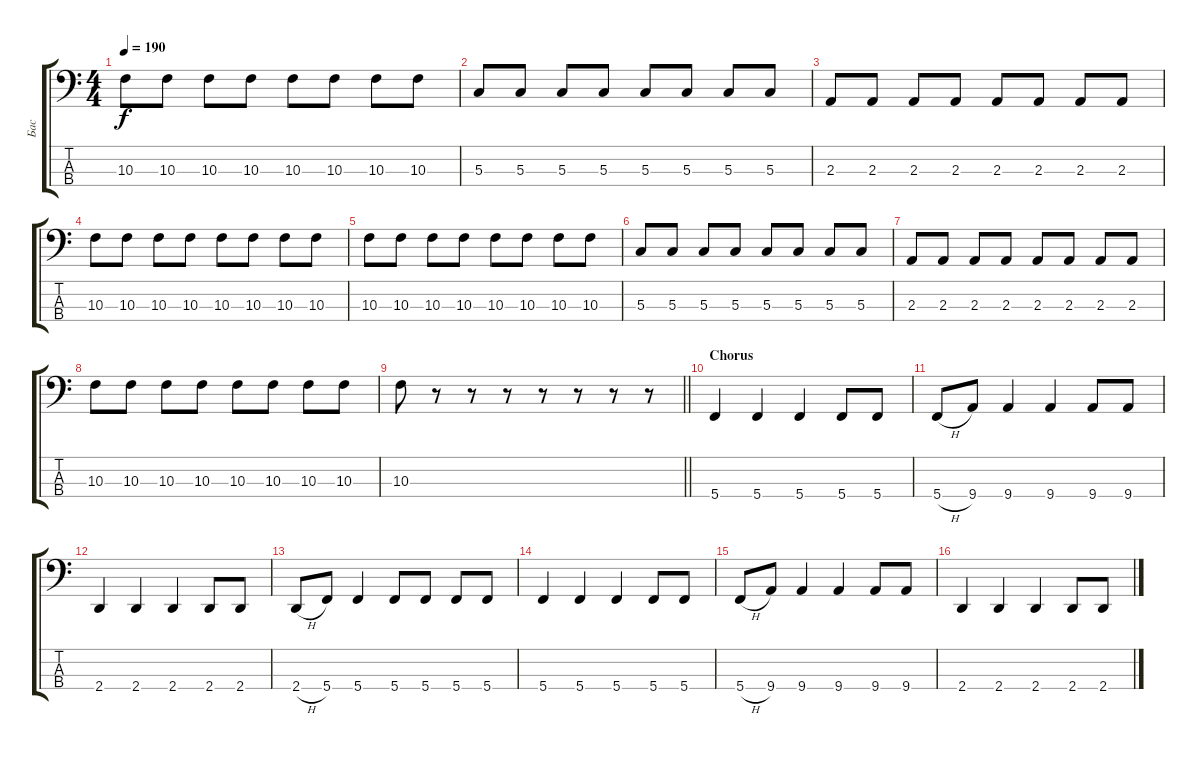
\track ("Бас" "Бас") {instrument electricbassfinger}
\staff {score tabs}
\tuning (F2 C2 G1 C1) {hide}
\ts (4 4)
\tempo 190
\clef f4
\ks c
10.3.8{dy f} 10.3.8 10.3.8 10.3.8 10.3.8 10.3.8 10.3.8 10.3.8 |
5.3.8 5.3.8 5.3.8 5.3.8 5.3.8 5.3.8 5.3.8 5.3.8 |
2.3.8 2.3.8 2.3.8 2.3.8 2.3.8 2.3.8 2.3.8 2.3.8 |
10.3.8 10.3.8 10.3.8 10.3.8 10.3.8 10.3.8 10.3.8 10.3.8 |
10.3.8 10.3.8 10.3.8 10.3.8 10.3.8 10.3.8 10.3.8 10.3.8 |
5.3.8 5.3.8 5.3.8 5.3.8 5.3.8 5.3.8 5.3.8 5.3.8 |
2.3.8 2.3.8 2.3.8 2.3.8 2.3.8 2.3.8 2.3.8 2.3.8 |
10.3.8 10.3.8 10.3.8 10.3.8 10.3.8 10.3.8 10.3.8 10.3.8 |
\barLineRight lightlight
10.3.8 r.8 r.8 r.8 r.8 r.8 r.8 r.8 |
\section ("" "Chorus")
5.4.4 5.4.4 5.4.4 5.4.8 5.4.8 |
5.4{h}.8 9.4.8 9.4.4 9.4.4 9.4.8 9.4.8 |
2.4.4 2.4.4 2.4.4 2.4.8 2.4.8 |
2.4{h}.8 5.4.8 5.4.4 5.4.8 5.4.8 5.4.8 5.4.8 |
5.4.4 5.4.4 5.4.4 5.4.8 5.4.8 |
5.4{h}.8 9.4.8 9.4.4 9.4.4 9.4.8 9.4.8 |
2.4.4 2.4.4 2.4.4 2.4.8 2.4.8
